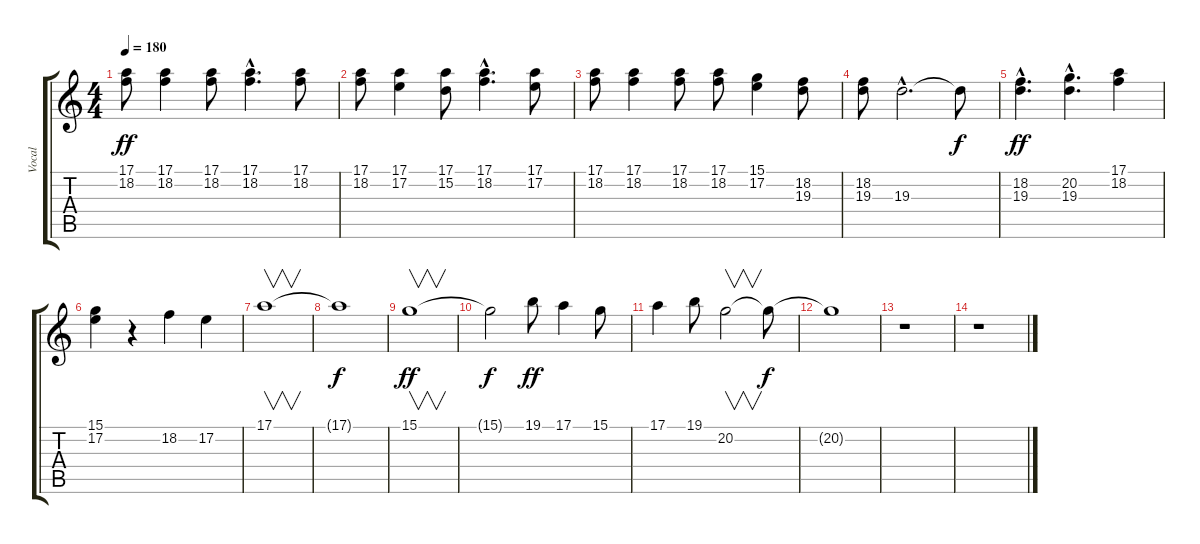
\track ("Vocal" "Vocal") {instrument synthvoice}
\staff {score tabs}
\tuning (E4 B3 G3 D3 A2 E2) {hide}
\ts (4 4)
\tempo 180
\clef g2
\ks c
(17.1 18.2).8{dy ff} (17.1 18.2).4 (17.1 18.2).8 (17.1{hac} 18.2{hac}).4{d} (17.1 18.2).8 |
(17.1 18.2).8 (17.1 17.2).4 (17.1 15.2).8 (17.1{hac} 18.2{hac}).4{d} (17.1 17.2).8 |
(17.1 18.2).8 (17.1 18.2).4 (17.1 18.2).8 (17.1 18.2).8 (15.1 17.2).4 (18.2 19.3).8 |
(18.2 19.3).8 19.3{hac}.2{d} 19.3{t}.8{dy f} |
(18.2{hac} 19.3{hac}).4{d dy ff} (20.2{hac} 19.3{hac}).4{d} (17.1 18.2).4 |
(15.1 17.2).4 r.4 18.2.4 17.2.4 |
17.1.1{v} |
17.1{t}.1{dy f} |
15.1.1{v dy ff} |
15.1{t}.2{dy f} 19.1.8{dy ff} 17.1.4 15.1.8 |
17.1.4 19.1.8 20.2.2{v} 20.2{t}.8{dy f} |
20.2{t}.1 |
r.1 |
r.1
